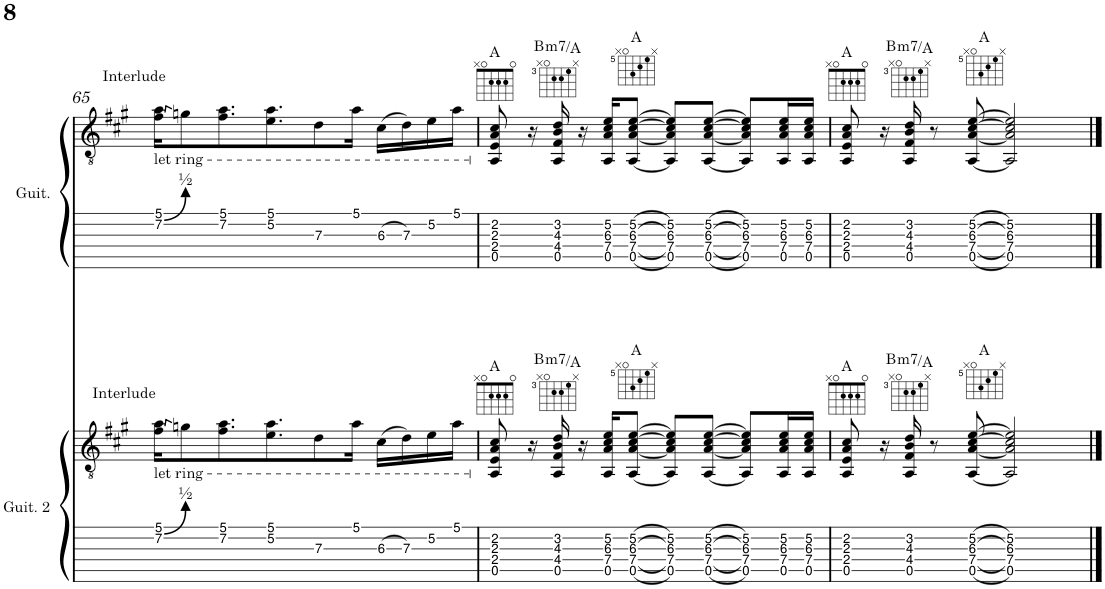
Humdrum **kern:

**kern	**kern	**harte	**kern	**kern	**harte
*part2	*part2	*part2	*part1	*part1	*part1
*staff4	*staff3	*	*staff2	*staff1	*
*I"Guitar 2	*	*	*I"Guitar 1	*	*
*I'Guit. 2	*	*	*I'Guit.	*	*
!!LO:PB:g=z
*	*clefGv2	*	*	*clefGv2	*
*k[f#c#g#]	*k[f#c#g#]	*	*k[f#c#g#]	*k[f#c#g#]	*
*M4/4	*M4/4	*	*M4/4	*M4/4	*
=65	=65	=65	=65	=65	=65
!	!	!	!	!LO:TX:a:t=Interlude	!
!	!	!	!	!LO:TX:b:t=let ring	!
!	!LO:TX:a:t=Interlude	!	!	!	!
!	!LO:TX:b:t=let ring	!	!	!	!
16f#\ 16a\KL	16f#\ 16a\KL	.	16f#\ 16a\KL	16f#\ 16a\KL	.
8gn	8gn\	.	8gn	8gn\	.
8.f#\ 8.a\J	8.f#\ 8.a\	.	8.f#\ 8.a\J	8.f#\ 8.a\	.
8.e\ 8.a\L	8.e\ 8.a\	.	8.e\ 8.a\L	8.e\ 8.a\	.
8d	8d\	.	8d	8d\	.
16aJk	16a\Jk	.	16aJk	16a\Jk	.
16c#LL	(16c#\LL	.	16c#LL	(16c#\LL	.
16dJ	16d\)	.	16dJ	16d\)	.
16eL	16e\	.	16eL	16e\	.
16aJJ	16a\JJ	.	16aJJ	16a\JJ	.
=66	=66	=66	=66	=66	=66
8AA 8E 8A 8c#	8AA/ 8E/ 8A/ 8c#/	A:maj	8AA 8E 8A 8c#	8AA/ 8E/ 8A/ 8c#/	A:maj
16r	16r	.	16r	16r	.
!	!	!LO:H:kt=m7	!	!	!LO:H:kt=m7
16AA 16F# 16B 16d	16AA/ 16F#/ 16B/ 16d/	B:min7/b7	16AA 16F# 16B 16d	16AA/ 16F#/ 16B/ 16d/	B:min7/b7
16r	16r	.	16r	16r	.
16AA\ 16A\ 16c#\ 16e\KL	16AA/ 16A/ 16c#/ 16e/KL	A:maj	16AA\ 16A\ 16c#\ 16e\KL	16AA/ 16A/ 16c#/ 16e/KL	A:maj
[8AA\ [8A\ [8c#\ [8e\J	[8AA/ [8A/ [8c#/ [8e/J	.	[8AA\ [8A\ [8c#\ [8e\J	[8AA/ [8A/ [8c#/ [8e/J	.
8AA]\ 8A]\ 8c#]\ 8e]\L	8AA/] 8A/] 8c#/] 8e/]L	.	8AA]\ 8A]\ 8c#]\ 8e]\L	8AA/] 8A/] 8c#/] 8e/]L	.
[8AA\ [8A\ [8c#\ [8e\J	[8AA/ [8A/ [8c#/ [8e/J	.	[8AA\ [8A\ [8c#\ [8e\J	[8AA/ [8A/ [8c#/ [8e/J	.
8AA]\ 8A]\ 8c#]\ 8e]\L	8AA/] 8A/] 8c#/] 8e/]L	.	8AA]\ 8A]\ 8c#]\ 8e]\L	8AA/] 8A/] 8c#/] 8e/]L	.
16AA\ 16A\ 16c#\ 16e\L	16AA/ 16A/ 16c#/ 16e/L	.	16AA\ 16A\ 16c#\ 16e\L	16AA/ 16A/ 16c#/ 16e/L	.
16AA\ 16A\ 16c#\ 16e\JJ	16AA/ 16A/ 16c#/ 16e/JJ	.	16AA\ 16A\ 16c#\ 16e\JJ	16AA/ 16A/ 16c#/ 16e/JJ	.
=67	=67	=67	=67	=67	=67
8AA 8E 8A 8c#	8AA/ 8E/ 8A/ 8c#/	A:maj	8AA 8E 8A 8c#	8AA/ 8E/ 8A/ 8c#/	A:maj
16r	16r	.	16r	16r	.
!	!	!LO:H:kt=m7	!	!	!LO:H:kt=m7
16AA 16F# 16B 16d	16AA/ 16F#/ 16B/ 16d/	B:min7/b7	16AA 16F# 16B 16d	16AA/ 16F#/ 16B/ 16d/	B:min7/b7
8r	8r	.	8r	8r	.
[8AA [8A [8c# [8e	[8AA/ [8A/ [8c#/ [8e/	A:maj	[8AA [8A [8c# [8e	[8AA/ [8A/ [8c#/ [8e/	A:maj
2AA] 2A] 2c#] 2e]	2AA/] 2A/] 2c#/] 2e/]	.	2AA] 2A] 2c#] 2e]	2AA/] 2A/] 2c#/] 2e/]	.
==	==	==	==	==	==
*-	*-	*-	*-	*-	*-
